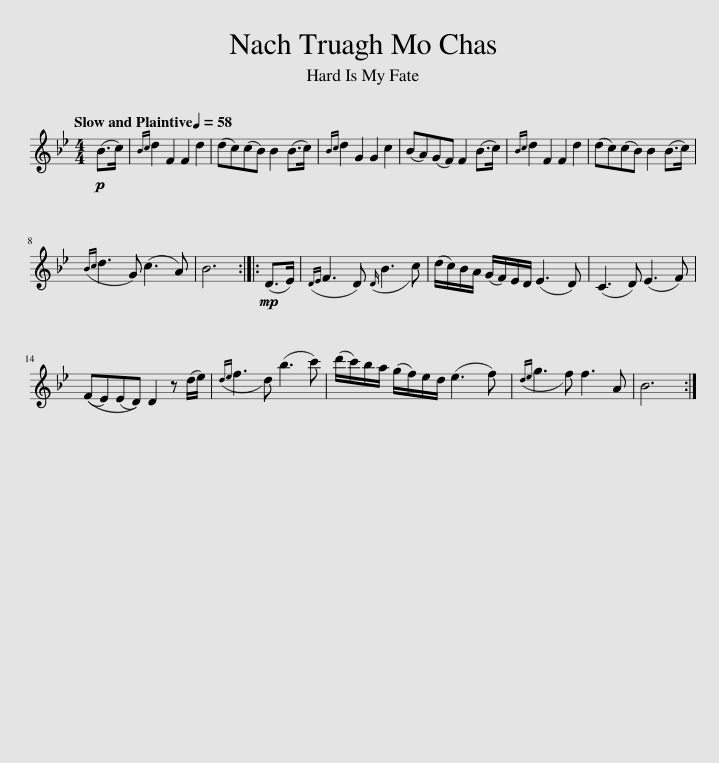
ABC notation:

X:1
L:1/8
Q:1/4=58
M:4/4
I:linebreak $
K:Bb
V:1 treble
V:1
!p! (B>c) |{Bc} d2 F2 F2 d2 | (dc)(cB) B2 (B>c) |{Bc} d2 G2 G2 c2 | (BA)(GF) F2 (B>c) | %5
{Bc} d2 F2 F2 d2 | (dc)(cB) B2 (B>c) |$({Bc} d3 G) (c3 A) | B6 ::!mp! (D>E) | %10
({DE} F3 D)({D} B3 c) | (d/c/)B/A/ (G/F/)E/D/ (E3 D) | (C3 D) (E3 F) |$ ((FE)(ED)) D2 z (d/e/) |({de} f3 d) (b3 c') | %15
 (d'/c'/)b/a/ (g/f/)e/d/ (e3 f) |({de} g3 f) f3 A | B6 :| %18
